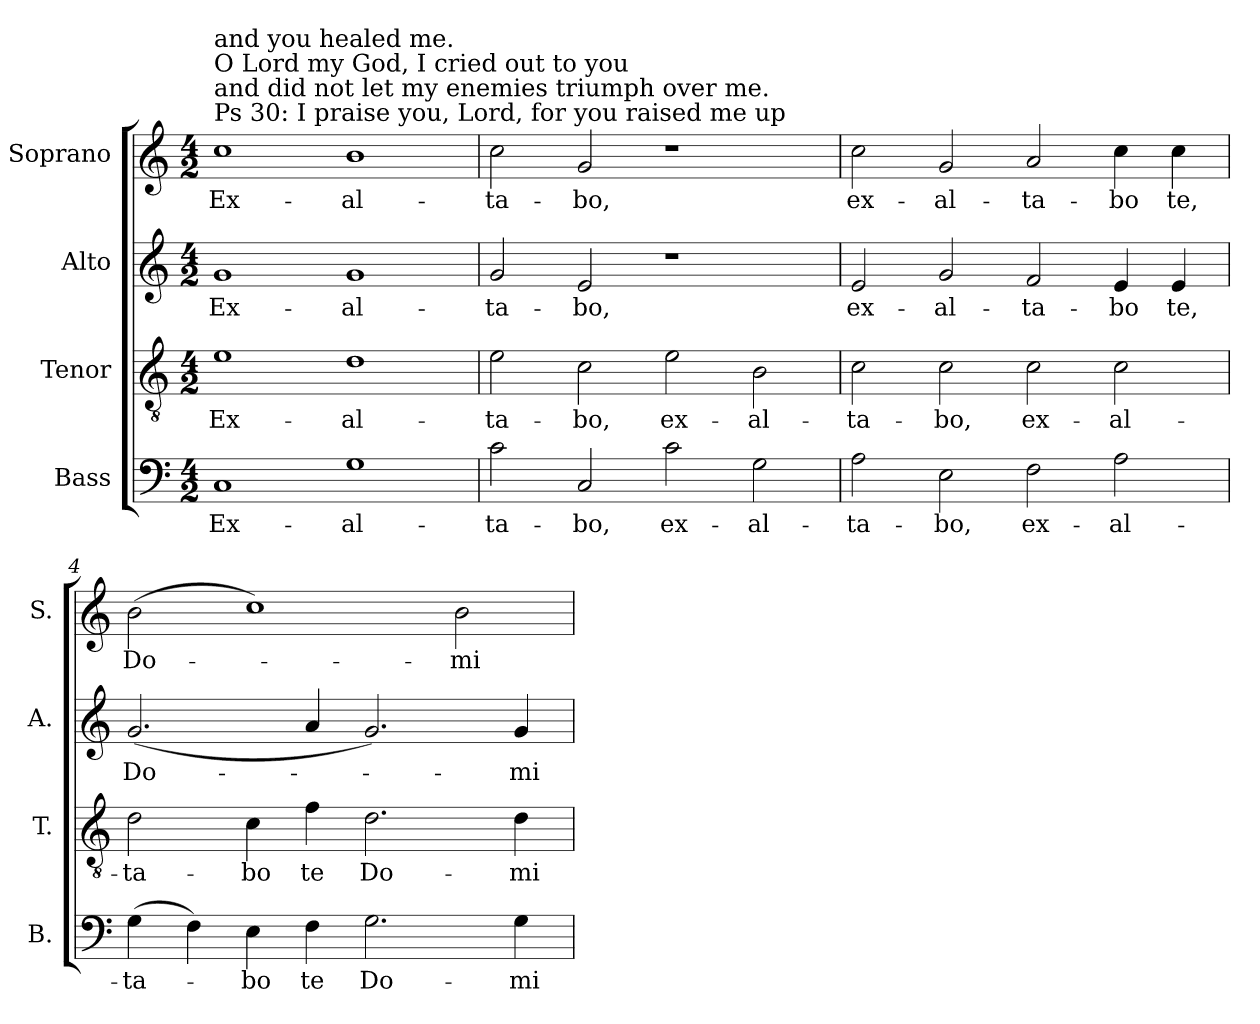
**kern	**text	**kern	**text	**kern	**text	**kern	**text
*part4	*part4	*part3	*part3	*part2	*part2	*part1	*part1
*staff4	*staff4	*staff3	*staff3	*staff2	*staff2	*staff1	*staff1
*I"Bass	*	*I"Tenor	*	*I"Alto	*	*I"Soprano	*
*I'B.	*	*I'T.	*	*I'A.	*	*I'S.	*
!!LO:PB:g=z
*clefF4	*	*clefGv2	*	*clefG2	*	*clefG2	*
*	*	*ITrd7c12	*	*	*	*	*
*k[]	*	*k[]	*	*k[]	*	*k[]	*
*C:	*	*C:	*	*C:	*	*C:	*
*M4/2	*	*M4/2	*	*M4/2	*	*M4/2	*
*MM232	*	*MM232	*	*MM232	*	*MM232	*
=1	=1	=1	=1	=1	=1	=1	=1
!	!LO:LY:b:color=#000000	!	!	!	!	!	!
!	!	!	!LO:LY:b:color=#000000	!	!	!	!
!	!	!	!	!	!LO:LY:b:color=#000000	!	!
!	!	!	!	!	!	!LO:TX:a:t=Ps 30&colon; I praise you, Lord, for you raised me up	!
!	!	!	!	!	!	!LO:TX:t=and did not let my enemies triumph over me.	!
!	!	!	!	!	!	!LO:TX:t=O Lord my God, I cried out to you	!
!	!	!	!	!	!	!LO:TX:t=and you healed me.	!
!	!	!	!	!	!	!	!LO:LY:b:color=#000000
1Ci	Ex-	1Ei	Ex-	1gi	Ex-	1cci	Ex-
!	!LO:LY:b:color=#000000	!	!	!	!	!	!
!	!	!	!LO:LY:b:color=#000000	!	!	!	!
!	!	!	!	!	!LO:LY:b:color=#000000	!	!
!	!	!	!	!	!	!	!LO:LY:b:color=#000000
1Gi	-al-	1Di	-al-	1gi	-al-	1bi	-al-
=2	=2	=2	=2	=2	=2	=2	=2
!	!LO:LY:b:color=#000000	!	!	!	!	!	!
!	!	!	!LO:LY:b:color=#000000	!	!	!	!
!	!	!	!	!	!LO:LY:b:color=#000000	!	!
!	!	!	!	!	!	!	!LO:LY:b:color=#000000
2ci\	-ta-	2Ei\	-ta-	2gi/	-ta-	2cci\	-ta-
!	!LO:LY:b:color=#000000	!	!	!	!	!	!
!	!	!	!LO:LY:b:color=#000000	!	!	!	!
!	!	!	!	!	!LO:LY:b:color=#000000	!	!
!	!	!	!	!	!	!	!LO:LY:b:color=#000000
2Ci/	-bo,	2Ci\	-bo,	2ei/	-bo,	2gi/	-bo,
!	!LO:LY:b:color=#000000	!	!	!	!	!	!
!	!	!	!LO:LY:b:color=#000000	!	!	!	!
2ci\	ex-	2Ei\	ex-	1r	.	1r	.
!	!LO:LY:b:color=#000000	!	!	!	!	!	!
!	!	!	!LO:LY:b:color=#000000	!	!	!	!
2Gi\	-al-	2BBi\	-al-	.	.	.	.
=3	=3	=3	=3	=3	=3	=3	=3
!	!LO:LY:b:color=#000000	!	!	!	!	!	!
!	!	!	!LO:LY:b:color=#000000	!	!	!	!
!	!	!	!	!	!LO:LY:b:color=#000000	!	!
!	!	!	!	!	!	!	!LO:LY:b:color=#000000
2Ai\	-ta-	2Ci\	-ta-	2ei/	ex-	2cci\	ex-
!	!LO:LY:b:color=#000000	!	!	!	!	!	!
!	!	!	!LO:LY:b:color=#000000	!	!	!	!
!	!	!	!	!	!LO:LY:b:color=#000000	!	!
!	!	!	!	!	!	!	!LO:LY:b:color=#000000
2Ei\	-bo,	2Ci\	-bo,	2gi/	-al-	2gi/	-al-
!	!LO:LY:b:color=#000000	!	!	!	!	!	!
!	!	!	!LO:LY:b:color=#000000	!	!	!	!
!	!	!	!	!	!LO:LY:b:color=#000000	!	!
!	!	!	!	!	!	!	!LO:LY:b:color=#000000
2Fi\	ex-	2Ci\	ex-	2fi/	-ta-	2ai/	-ta-
!	!LO:LY:b:color=#000000	!	!	!	!	!	!
!	!	!	!LO:LY:b:color=#000000	!	!	!	!
!	!	!	!	!	!LO:LY:b:color=#000000	!	!
!	!	!	!	!	!	!	!LO:LY:b:color=#000000
2Ai\	-al-	2Ci\	-al-	4ei/	-bo	4cci\	-bo
!	!	!	!	!	!LO:LY:b:color=#000000	!	!
!	!	!	!	!	!	!	!LO:LY:b:color=#000000
.	.	.	.	4ei/	te,	4cci\	te,
=4	=4	=4	=4	=4	=4	=4	=4
!	!LO:LY:b:color=#000000	!	!	!	!	!	!
!	!	!	!LO:LY:b:color=#000000	!	!	!	!
!	!	!	!	!	!LO:LY:b:color=#000000	!	!
!	!	!	!	!	!	!	!LO:LY:b:color=#000000
(4Gi\	-ta-	2Di\	-ta-	(2.gi/	Do-	(2bi\	Do-
4Fi\)	.	.	.	.	.	.	.
!	!LO:LY:b:color=#000000	!	!	!	!	!	!
!	!	!	!LO:LY:b:color=#000000	!	!	!	!
4Ei\	-bo	4Ci\	-bo	.	.	1cci)	.
!	!LO:LY:b:color=#000000	!	!	!	!	!	!
!	!	!	!LO:LY:b:color=#000000	!	!	!	!
4Fi\	te	4Fi\	te	4ai/	.	.	.
!	!LO:LY:b:color=#000000	!	!	!	!	!	!
!	!	!	!LO:LY:b:color=#000000	!	!	!	!
2.Gi\	Do-	2.Di\	Do-	2.gi/)	.	.	.
!	!	!	!	!	!	!	!LO:LY:b:color=#000000
.	.	.	.	.	.	2bi\	-mi-
!	!LO:LY:b:color=#000000	!	!	!	!	!	!
!	!	!	!LO:LY:b:color=#000000	!	!	!	!
!	!	!	!	!	!LO:LY:b:color=#000000	!	!
4Gi\	-mi-	4Di\	-mi-	4gi/	-mi-	.	.
=	=	=	=	=	=	=	=
*-	*-	*-	*-	*-	*-	*-	*-
